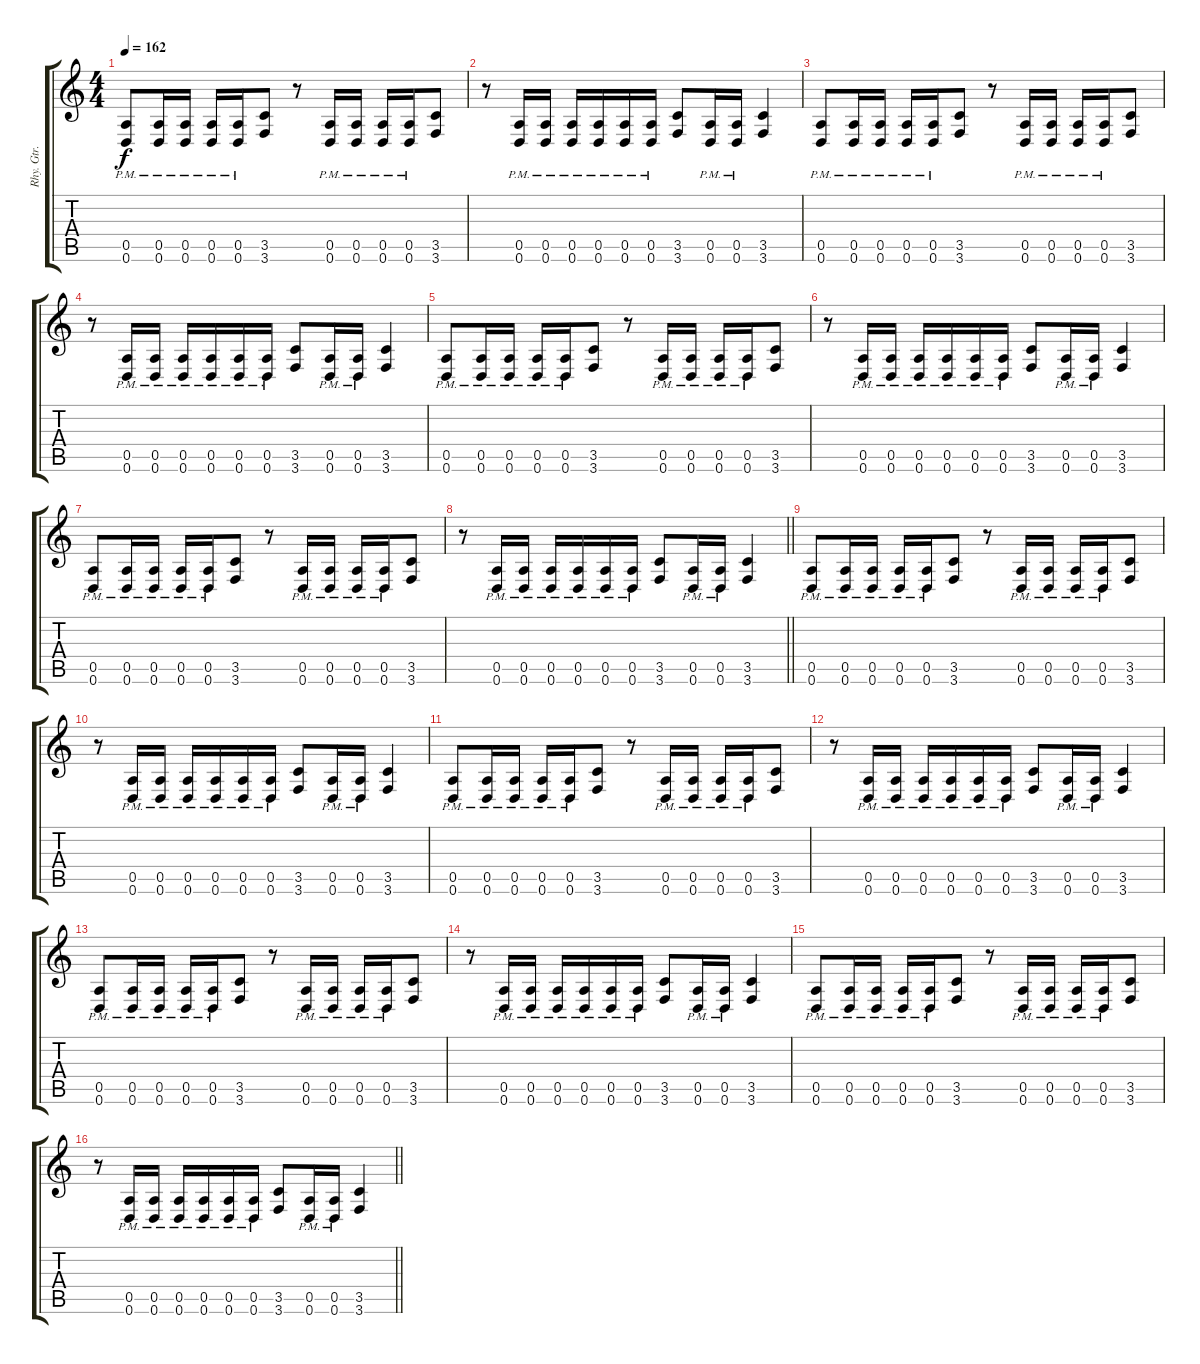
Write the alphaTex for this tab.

\track ("Rhy. Gtr. 1" "Rhy. Gtr. ") {instrument distortionguitar}
\staff {score tabs}
\tuning (E4 B3 G3 D3 A2 D2) {hide}
\ts (4 4)
\tempo 162
\clef g2
\ks c
(0.5{pm} 0.6{pm}).8{dy f} (0.5{pm} 0.6{pm}).16 (0.5{pm} 0.6{pm}).16 (0.5{pm} 0.6{pm}).16 (0.5{pm} 0.6{pm}).16 (3.5 3.6).8 r.8 (0.5{pm} 0.6{pm}).16 (0.5{pm} 0.6{pm}).16 (0.5{pm} 0.6{pm}).16 (0.5{pm} 0.6{pm}).16 (3.5 3.6).8 |
r.8 (0.5{pm} 0.6{pm}).16 (0.5{pm} 0.6{pm}).16 (0.5{pm} 0.6{pm}).16 (0.5{pm} 0.6{pm}).16 (0.5{pm} 0.6{pm}).16 (0.5{pm} 0.6{pm}).16 (3.5 3.6).8 (0.5{pm} 0.6{pm}).16 (0.5{pm} 0.6{pm}).16 (3.5 3.6).4 |
(0.5{pm} 0.6{pm}).8 (0.5{pm} 0.6{pm}).16 (0.5{pm} 0.6{pm}).16 (0.5{pm} 0.6{pm}).16 (0.5{pm} 0.6{pm}).16 (3.5 3.6).8 r.8 (0.5{pm} 0.6{pm}).16 (0.5{pm} 0.6{pm}).16 (0.5{pm} 0.6{pm}).16 (0.5{pm} 0.6{pm}).16 (3.5 3.6).8 |
r.8 (0.5{pm} 0.6{pm}).16 (0.5{pm} 0.6{pm}).16 (0.5{pm} 0.6{pm}).16 (0.5{pm} 0.6{pm}).16 (0.5{pm} 0.6{pm}).16 (0.5{pm} 0.6{pm}).16 (3.5 3.6).8 (0.5{pm} 0.6{pm}).16 (0.5{pm} 0.6{pm}).16 (3.5 3.6).4 |
(0.5{pm} 0.6{pm}).8 (0.5{pm} 0.6{pm}).16 (0.5{pm} 0.6{pm}).16 (0.5{pm} 0.6{pm}).16 (0.5{pm} 0.6{pm}).16 (3.5 3.6).8 r.8 (0.5{pm} 0.6{pm}).16 (0.5{pm} 0.6{pm}).16 (0.5{pm} 0.6{pm}).16 (0.5{pm} 0.6{pm}).16 (3.5 3.6).8 |
r.8 (0.5{pm} 0.6{pm}).16 (0.5{pm} 0.6{pm}).16 (0.5{pm} 0.6{pm}).16 (0.5{pm} 0.6{pm}).16 (0.5{pm} 0.6{pm}).16 (0.5{pm} 0.6{pm}).16 (3.5 3.6).8 (0.5{pm} 0.6{pm}).16 (0.5{pm} 0.6{pm}).16 (3.5 3.6).4 |
(0.5{pm} 0.6{pm}).8 (0.5{pm} 0.6{pm}).16 (0.5{pm} 0.6{pm}).16 (0.5{pm} 0.6{pm}).16 (0.5{pm} 0.6{pm}).16 (3.5 3.6).8 r.8 (0.5{pm} 0.6{pm}).16 (0.5{pm} 0.6{pm}).16 (0.5{pm} 0.6{pm}).16 (0.5{pm} 0.6{pm}).16 (3.5 3.6).8 |
\barLineRight lightlight
r.8 (0.5{pm} 0.6{pm}).16 (0.5{pm} 0.6{pm}).16 (0.5{pm} 0.6{pm}).16 (0.5{pm} 0.6{pm}).16 (0.5{pm} 0.6{pm}).16 (0.5{pm} 0.6{pm}).16 (3.5 3.6).8 (0.5{pm} 0.6{pm}).16 (0.5{pm} 0.6{pm}).16 (3.5 3.6).4 |
\section ("" "")
(0.5{pm} 0.6{pm}).8 (0.5{pm} 0.6{pm}).16 (0.5{pm} 0.6{pm}).16 (0.5{pm} 0.6{pm}).16 (0.5{pm} 0.6{pm}).16 (3.5 3.6).8 r.8 (0.5{pm} 0.6{pm}).16 (0.5{pm} 0.6{pm}).16 (0.5{pm} 0.6{pm}).16 (0.5{pm} 0.6{pm}).16 (3.5 3.6).8 |
r.8 (0.5{pm} 0.6{pm}).16 (0.5{pm} 0.6{pm}).16 (0.5{pm} 0.6{pm}).16 (0.5{pm} 0.6{pm}).16 (0.5{pm} 0.6{pm}).16 (0.5{pm} 0.6{pm}).16 (3.5 3.6).8 (0.5{pm} 0.6{pm}).16 (0.5{pm} 0.6{pm}).16 (3.5 3.6).4 |
(0.5{pm} 0.6{pm}).8 (0.5{pm} 0.6{pm}).16 (0.5{pm} 0.6{pm}).16 (0.5{pm} 0.6{pm}).16 (0.5{pm} 0.6{pm}).16 (3.5 3.6).8 r.8 (0.5{pm} 0.6{pm}).16 (0.5{pm} 0.6{pm}).16 (0.5{pm} 0.6{pm}).16 (0.5{pm} 0.6{pm}).16 (3.5 3.6).8 |
r.8 (0.5{pm} 0.6{pm}).16 (0.5{pm} 0.6{pm}).16 (0.5{pm} 0.6{pm}).16 (0.5{pm} 0.6{pm}).16 (0.5{pm} 0.6{pm}).16 (0.5{pm} 0.6{pm}).16 (3.5 3.6).8 (0.5{pm} 0.6{pm}).16 (0.5{pm} 0.6{pm}).16 (3.5 3.6).4 |
(0.5{pm} 0.6{pm}).8 (0.5{pm} 0.6{pm}).16 (0.5{pm} 0.6{pm}).16 (0.5{pm} 0.6{pm}).16 (0.5{pm} 0.6{pm}).16 (3.5 3.6).8 r.8 (0.5{pm} 0.6{pm}).16 (0.5{pm} 0.6{pm}).16 (0.5{pm} 0.6{pm}).16 (0.5{pm} 0.6{pm}).16 (3.5 3.6).8 |
r.8 (0.5{pm} 0.6{pm}).16 (0.5{pm} 0.6{pm}).16 (0.5{pm} 0.6{pm}).16 (0.5{pm} 0.6{pm}).16 (0.5{pm} 0.6{pm}).16 (0.5{pm} 0.6{pm}).16 (3.5 3.6).8 (0.5{pm} 0.6{pm}).16 (0.5{pm} 0.6{pm}).16 (3.5 3.6).4 |
(0.5{pm} 0.6{pm}).8 (0.5{pm} 0.6{pm}).16 (0.5{pm} 0.6{pm}).16 (0.5{pm} 0.6{pm}).16 (0.5{pm} 0.6{pm}).16 (3.5 3.6).8 r.8 (0.5{pm} 0.6{pm}).16 (0.5{pm} 0.6{pm}).16 (0.5{pm} 0.6{pm}).16 (0.5{pm} 0.6{pm}).16 (3.5 3.6).8 |
\barLineRight lightlight
r.8 (0.5{pm} 0.6{pm}).16 (0.5{pm} 0.6{pm}).16 (0.5{pm} 0.6{pm}).16 (0.5{pm} 0.6{pm}).16 (0.5{pm} 0.6{pm}).16 (0.5{pm} 0.6{pm}).16 (3.5 3.6).8 (0.5{pm} 0.6{pm}).16 (0.5{pm} 0.6{pm}).16 (3.5 3.6).4
